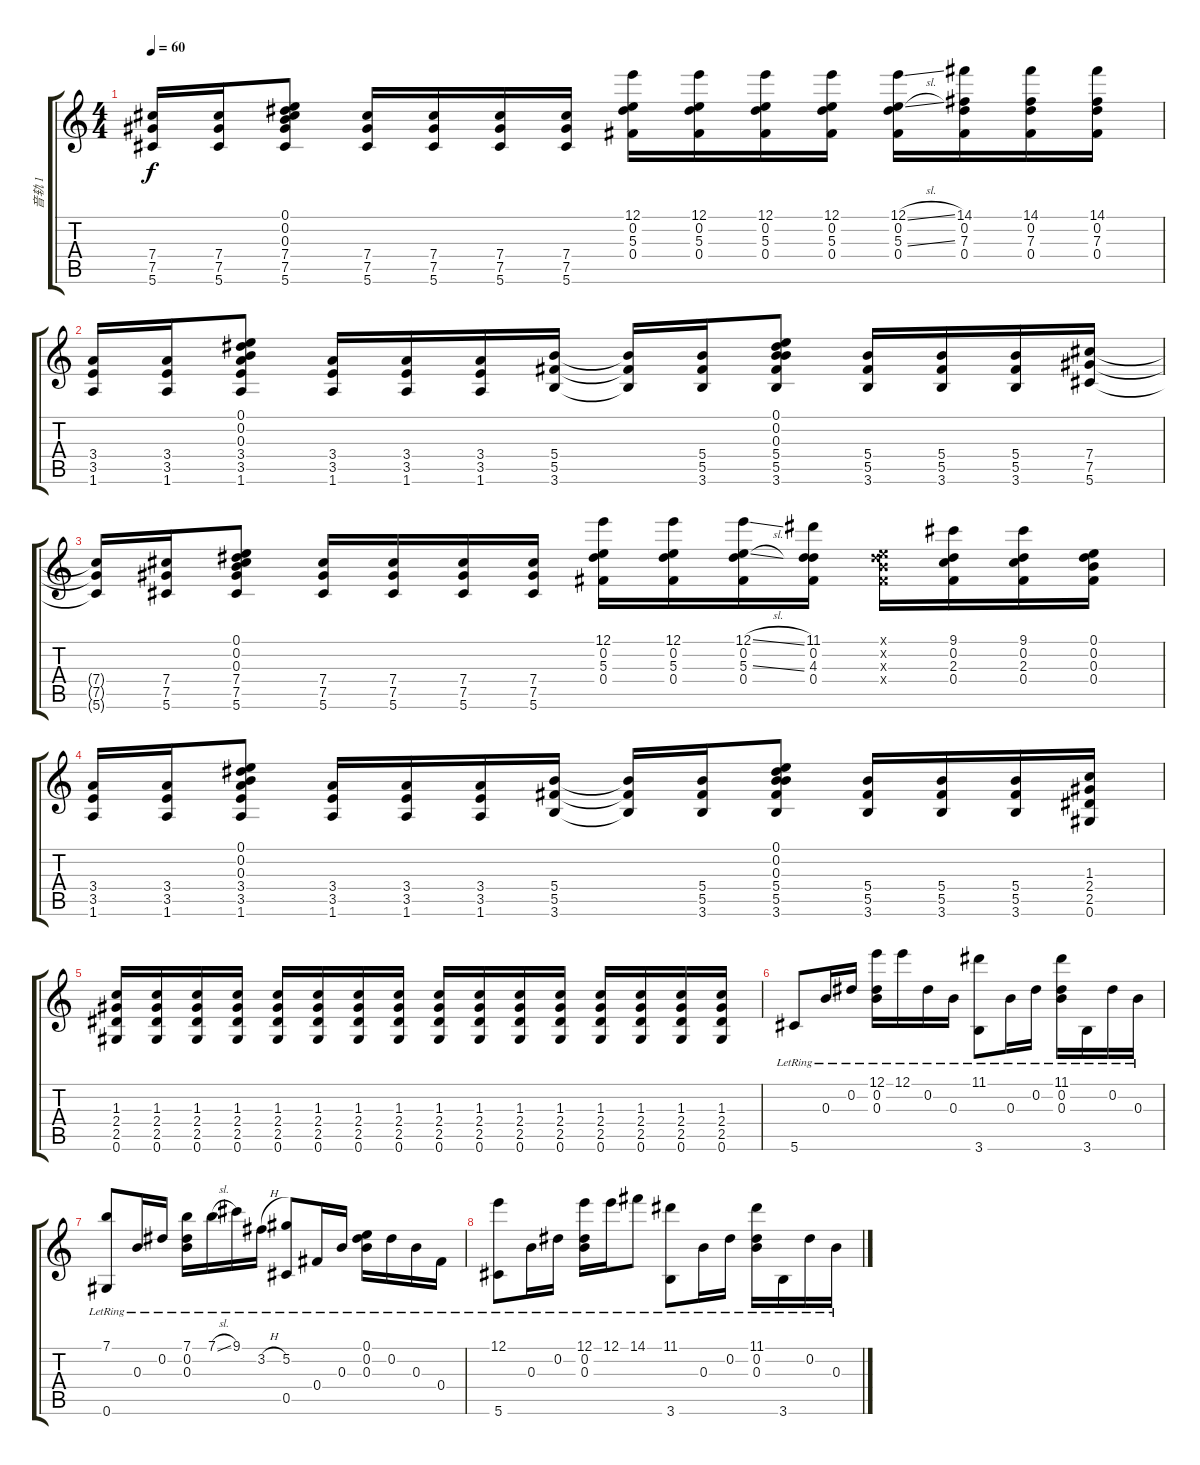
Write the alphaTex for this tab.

\track ("音轨 1" "音轨 1") {instrument acousticguitarsteel}
\staff {score tabs}
\tuning (E4 Eb4 B3 Gb3 Db3 Ab2) {hide}
\ts (4 4)
\tempo 60
\clef g2
\ks c
(7.4{t} 7.5{t} 5.6{t}).16{dy f} (7.4 7.5 5.6).16 (0.1 0.2 0.3 7.4 7.5 5.6).8 (7.4 7.5 5.6).16 (7.4 7.5 5.6).16 (7.4 7.5 5.6).16 (7.4 7.5 5.6).16 (12.1 0.2 5.3 0.4).16 (12.1 0.2 5.3 0.4).16 (12.1 0.2 5.3 0.4).16 (12.1 0.2 5.3 0.4).16 (12.1{sl} 0.2 5.3{sl} 0.4).16 (14.1 0.2 7.3 0.4).16 (14.1 0.2 7.3 0.4).16 (14.1 0.2 7.3 0.4).16 |
(3.4 3.5 1.6).16 (3.4 3.5 1.6).16 (0.1 0.2 0.3 3.4 3.5 1.6).8 (3.4 3.5 1.6).16 (3.4 3.5 1.6).16 (3.4 3.5 1.6).16 (5.4 5.5 3.6).16 (5.4{t} 5.5{t} 3.6{t}).16 (5.4 5.5 3.6).16 (0.1 0.2 0.3 5.4 5.5 3.6).8 (5.4 5.5 3.6).16 (5.4 5.5 3.6).16 (5.4 5.5 3.6).16 (7.4 7.5 5.6).16 |
(7.4{t} 7.5{t} 5.6{t}).16 (7.4 7.5 5.6).16 (0.1 0.2 0.3 7.4 7.5 5.6).8 (7.4 7.5 5.6).16 (7.4 7.5 5.6).16 (7.4 7.5 5.6).16 (7.4 7.5 5.6).16 (12.1 0.2 5.3 0.4).16 (12.1 0.2 5.3 0.4).16 (12.1{sl} 0.2 5.3{sl} 0.4).16 (11.1 0.2 4.3 0.4).16 (0.1{x} 0.2{x} 0.3{x} 0.4{x}).16 (9.1 0.2 2.3 0.4).16 (9.1 0.2 2.3 0.4).16 (0.1 0.2 0.3 0.4).16 |
(3.4 3.5 1.6).16 (3.4 3.5 1.6).16 (0.1 0.2 0.3 3.4 3.5 1.6).8 (3.4 3.5 1.6).16 (3.4 3.5 1.6).16 (3.4 3.5 1.6).16 (5.4 5.5 3.6).16 (5.4{t} 5.5{t} 3.6{t}).16 (5.4 5.5 3.6).16 (0.1 0.2 0.3 5.4 5.5 3.6).8 (5.4 5.5 3.6).16 (5.4 5.5 3.6).16 (5.4 5.5 3.6).16 (1.3 2.4 2.5 0.6).16 |
(1.3 2.4 2.5 0.6).16 (1.3 2.4 2.5 0.6).16 (1.3 2.4 2.5 0.6).16 (1.3 2.4 2.5 0.6).16 (1.3 2.4 2.5 0.6).16 (1.3 2.4 2.5 0.6).16 (1.3 2.4 2.5 0.6).16 (1.3 2.4 2.5 0.6).16 (1.3 2.4 2.5 0.6).16 (1.3 2.4 2.5 0.6).16 (1.3 2.4 2.5 0.6).16 (1.3 2.4 2.5 0.6).16 (1.3 2.4 2.5 0.6).16 (1.3 2.4 2.5 0.6).16 (1.3 2.4 2.5 0.6).16 (1.3 2.4 2.5 0.6).16 |
5.6{lr}.8 0.3{lr}.16 0.2{lr}.16 (12.1{lr} 0.2{lr} 0.3{lr}).16 12.1{lr}.16 0.2{lr}.16 0.3{lr}.16 (11.1{lr} 3.6{lr}).8 0.3{lr}.16 0.2{lr}.16 (11.1{lr} 0.2{lr} 0.3{lr}).16 3.6{lr}.16 0.2{lr}.16 0.3{lr}.16 |
(7.1{lr} 0.6{lr}).8 0.3{lr}.16 0.2{lr}.16 (7.1{lr} 0.2{lr} 0.3{lr}).16 7.1{sl lr}.16 9.1{lr}.16 3.2{h lr}.16 (5.2{lr} 0.5{lr}).8 0.4{lr}.16 0.3{lr}.16 (0.1{lr} 0.2{lr} 0.3{lr}).16 0.2{lr}.16 0.3{lr}.16 0.4{lr}.16 |
(12.1{lr} 5.6{lr}).8 0.3{lr}.16 0.2{lr}.16 (12.1{lr} 0.2{lr} 0.3{lr}).16 12.1{lr}.16 14.1{lr}.8 (11.1{lr} 3.6{lr}).8 0.3{lr}.16 0.2{lr}.16 (11.1{lr} 0.2{lr} 0.3{lr}).16 3.6{lr}.16 0.2{lr}.16 0.3{lr}.16
